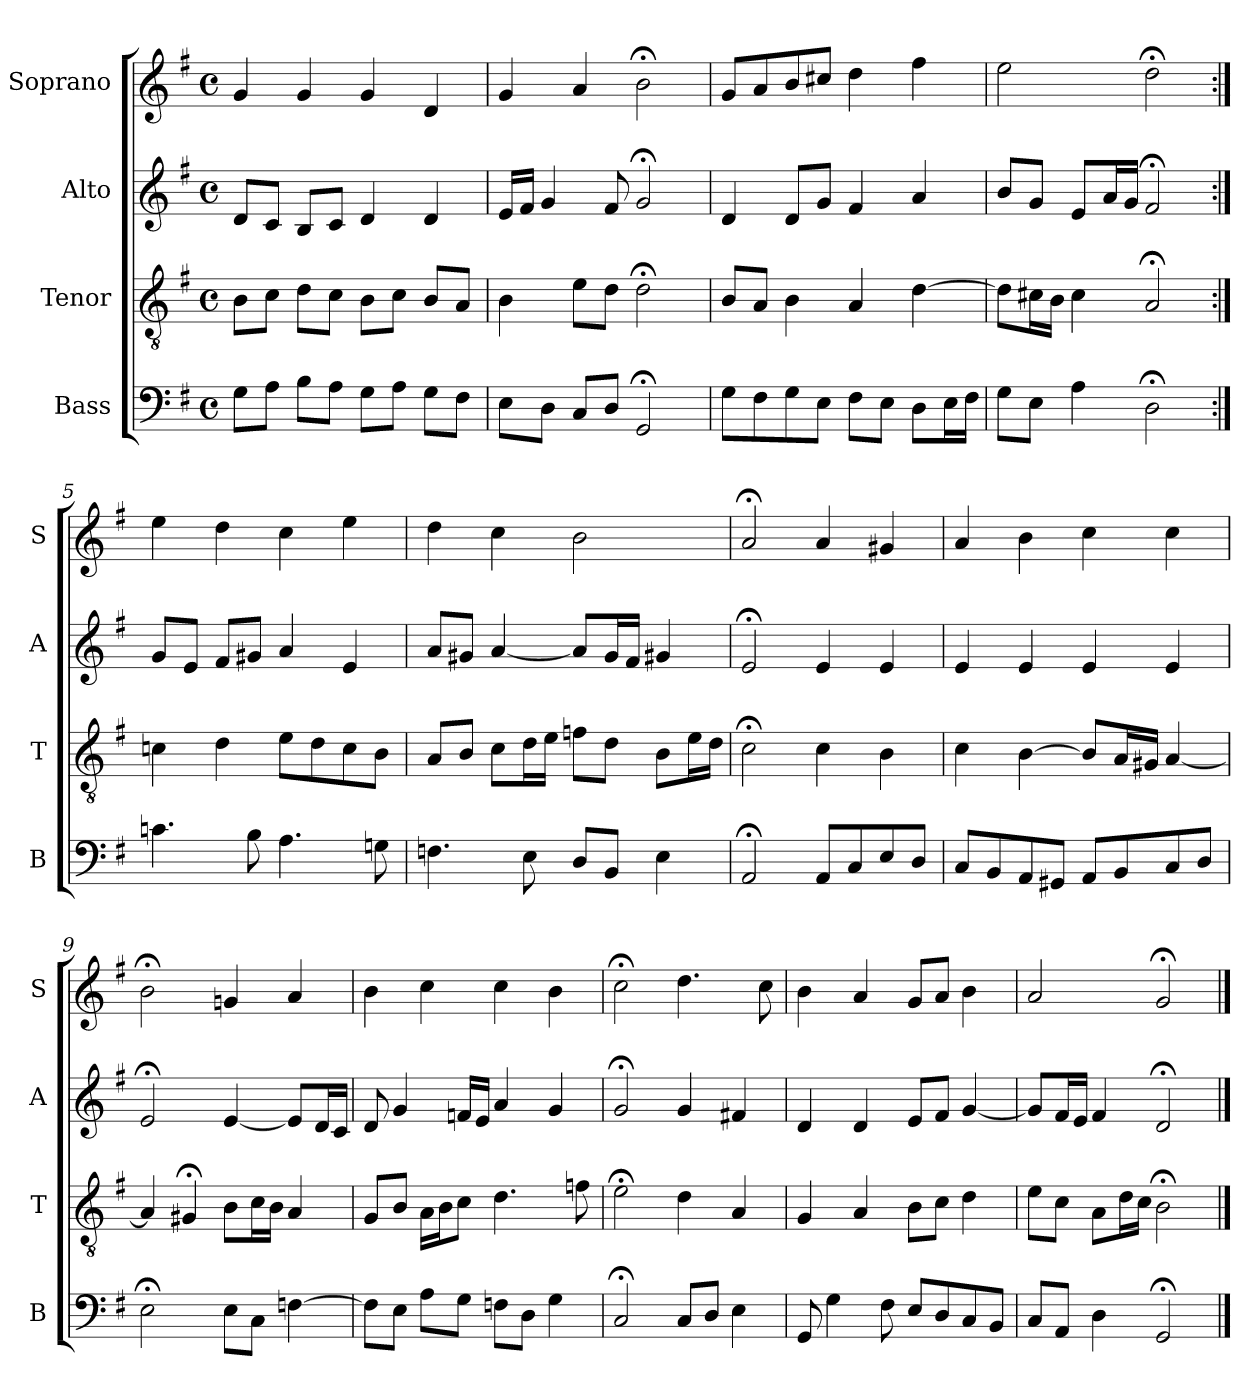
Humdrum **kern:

**kern	**kern	**kern	**kern
*part4	*part3	*part2	*part1
*staff4	*staff3	*staff2	*staff1
*I"Bass	*I"Tenor	*I"Alto	*I"Soprano
*I'B	*I'T	*I'A	*I'S
*clefF4	*clefGv2	*clefG2	*clefG2
*k[f#]	*k[f#]	*k[f#]	*k[f#]
*G:	*G:	*G:	*G:
*M4/4	*M4/4	*M4/4	*M4/4
*met(c)	*met(c)	*met(c)	*met(c)
*MM100	*MM100	*MM100	*MM100
=1	=1	=1	=1
8GL	8BL	8dL	4g
8AJ	8cJ	8cJ	.
8BL	8dL	8BL	4g
8AJ	8cJ	8cJ	.
8GL	8BL	4d	4g
8AJ	8cJ	.	.
8GL	8BL	4d	4d
8F#J	8AJ	.	.
=2	=2	=2	=2
8EL	4B	16eLL	4g
.	.	16f#JJ	.
8DJ	.	4g	.
8CL	8eL	.	4a
8DJ	8dJ	8f#	.
2GG;<	2d;<	2g;<	2b;<
=3	=3	=3	=3
8GL	8BL	4d	8gL
8F#	8AJ	.	8a
8G	4B	8dL	8b
8EJ	.	8gJ	8cc#XJ
8F#L	4A	4f#	4dd
8EJ	.	.	.
8DL	[4d	4a	4ff#
16EL	.	.	.
16F#JJ	.	.	.
=4	=4	=4	=4
8GL	8dL]	8bL	2ee
8EJ	16c#XL	8gJ	.
.	16BJJ	.	.
4A	4c#	8eL	.
.	.	16aL	.
.	.	16gJJ	.
2D;<	2A;<	2f#;<	2dd;<
=5:|!	=5:|!	=5:|!	=5:|!
4.cn	4cn	8gL	4ee
.	.	8eJ	.
.	4d	8f#L	4dd
8B	.	8g#XJ	.
4.A	8eL	4a	4cc
.	8d	.	.
.	8c	4e	4ee
8Gn	8BJ	.	.
=6	=6	=6	=6
4.Fn	8AL	8aL	4dd
.	8BJ	8g#XJ	.
.	8cL	[4a	4cc
8E	16dL	.	.
.	16eJJ	.	.
8DL	8fnL	8aL]	2b
8BBJ	8dJ	16g#L	.
.	.	16f#JJ	.
4E	8BL	4g#X	.
.	16eL	.	.
.	16dJJ	.	.
=7	=7	=7	=7
2AA;<	2c;<	2e;<	2a;<
8AAL	4c	4e	4a
8C	.	.	.
8E	4B	4e	4g#X
8DJ	.	.	.
=8	=8	=8	=8
8CL	4c	4e	4a
8BB	.	.	.
8AA	[4B	4e	4b
8GG#XJ	.	.	.
8AAL	8BL]	4e	4cc
8BB	16AL	.	.
.	16G#XJJ	.	.
8C	[4A	4e	4cc
8DJ	.	.	.
=9	=9	=9	=9
2E;<	4A]	2e;<	2b;<
.	4G#X;<	.	.
8EL	8BL	[4e	4gn
8CJ	16cL	.	.
.	16BJJ	.	.
[4Fn	4A	8eL]	4a
.	.	16dL	.
.	.	16cJJ	.
=10	=10	=10	=10
8FL]	8GL	8d	4b
8EJ	8BJ	4g	.
8AL	16ALL	.	4cc
.	16BJ	.	.
8GJ	8cJ	16fnLL	.
.	.	16eJJ	.
8FnL	4.d	4a	4cc
8DJ	.	.	.
4G	.	4g	4b
.	8fn	.	.
=11	=11	=11	=11
2C;<	2e;<	2g;<	2cc;<
8CL	4d	4g	4.dd
8DJ	.	.	.
4E	4A	4f#X	.
.	.	.	8cc
=12	=12	=12	=12
8GG	4G	4d	4b
4G	.	.	.
.	4A	4d	4a
8F#	.	.	.
8EL	8BL	8eL	8gL
8Di	8ciJ	8f#iJ	8aiJ
8C	4d	[4g	4b
8BBJ	.	.	.
=13	=13	=13	=13
8CL	8eL	8gL]	2a
8AAJ	8cJ	16f#L	.
.	.	16eJJ	.
4D	8AL	4f#	.
.	16dL	.	.
.	16cJJ	.	.
2GG;<	2B;<	2d;<	2g;<
==	==	==	==
*-	*-	*-	*-
